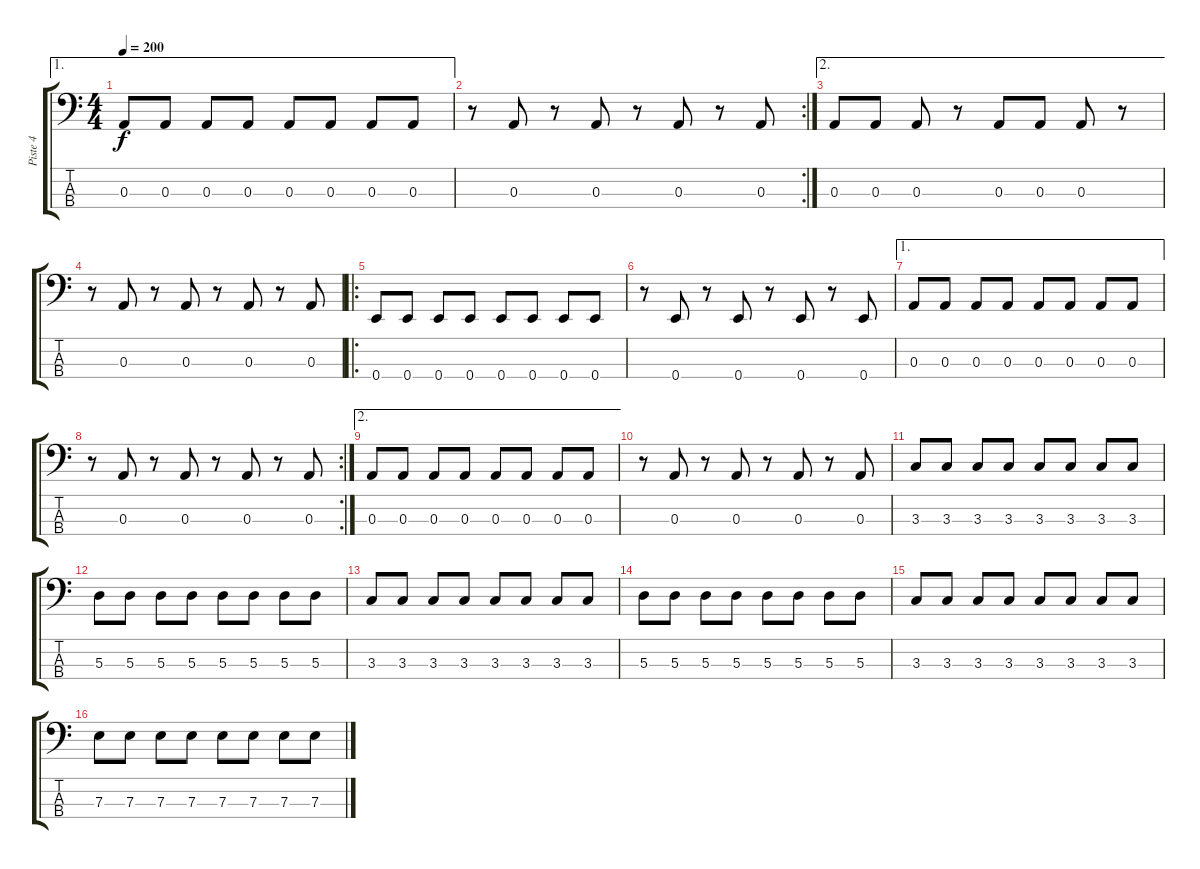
\track ("Piste 4" "Piste 4") {instrument electricbasspick}
\staff {score tabs}
\tuning (G2 D2 A1 E1) {hide}
\ae 1
\ts (4 4)
\tempo 200
\clef f4
\ks c
0.3.8{dy f} 0.3.8 0.3.8 0.3.8 0.3.8 0.3.8 0.3.8 0.3.8 |
\rc 2
r.8 0.3.8 r.8 0.3.8 r.8 0.3.8 r.8 0.3.8 |
\ae 2
0.3.8 0.3.8 0.3.8 r.8 0.3.8 0.3.8 0.3.8 r.8 |
r.8 0.3.8 r.8 0.3.8 r.8 0.3.8 r.8 0.3.8 |
\ro
0.4.8 0.4.8 0.4.8 0.4.8 0.4.8 0.4.8 0.4.8 0.4.8 |
r.8 0.4.8 r.8 0.4.8 r.8 0.4.8 r.8 0.4.8 |
\ae 1
0.3.8 0.3.8 0.3.8 0.3.8 0.3.8 0.3.8 0.3.8 0.3.8 |
\rc 2
r.8 0.3.8 r.8 0.3.8 r.8 0.3.8 r.8 0.3.8 |
\ae 2
0.3.8 0.3.8 0.3.8 0.3.8 0.3.8 0.3.8 0.3.8 0.3.8 |
r.8 0.3.8 r.8 0.3.8 r.8 0.3.8 r.8 0.3.8 |
3.3.8 3.3.8 3.3.8 3.3.8 3.3.8 3.3.8 3.3.8 3.3.8 |
5.3.8 5.3.8 5.3.8 5.3.8 5.3.8 5.3.8 5.3.8 5.3.8 |
3.3.8 3.3.8 3.3.8 3.3.8 3.3.8 3.3.8 3.3.8 3.3.8 |
5.3.8 5.3.8 5.3.8 5.3.8 5.3.8 5.3.8 5.3.8 5.3.8 |
3.3.8 3.3.8 3.3.8 3.3.8 3.3.8 3.3.8 3.3.8 3.3.8 |
7.3.8 7.3.8 7.3.8 7.3.8 7.3.8 7.3.8 7.3.8 7.3.8
